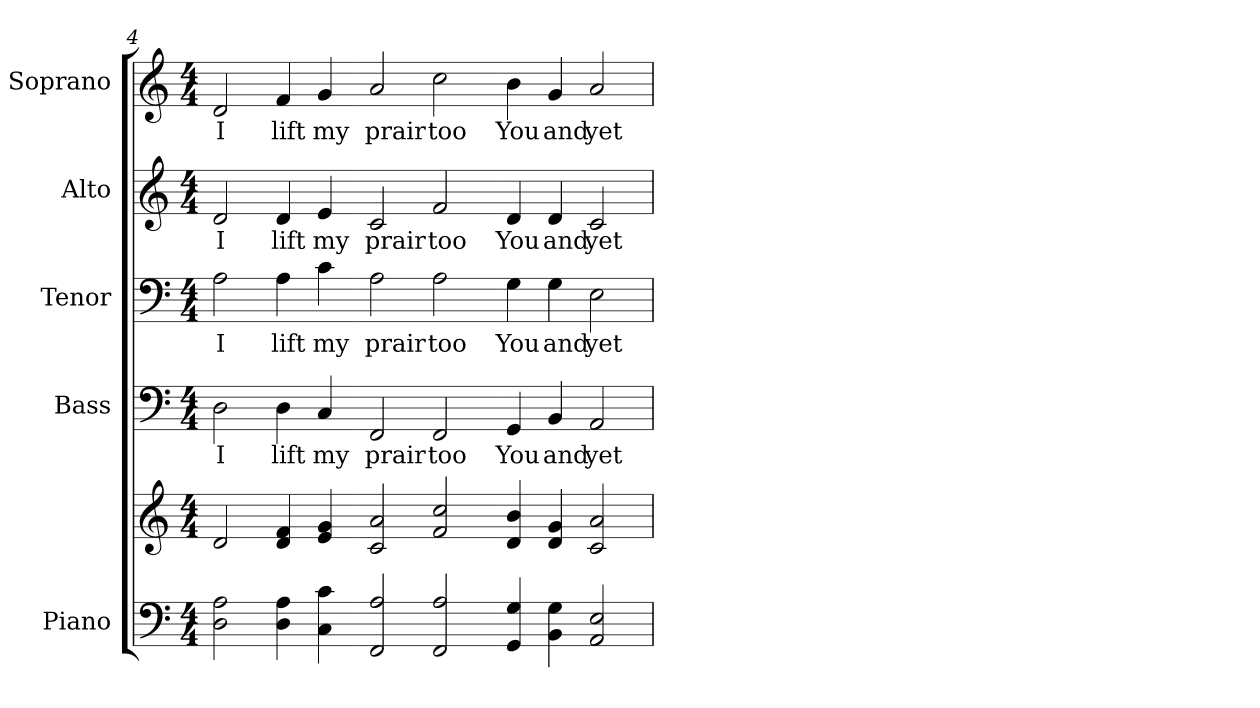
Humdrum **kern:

**kern	**kern	**kern	**text	**kern	**text	**kern	**text	**kern	**text
*part5	*part5	*part4	*part4	*part3	*part3	*part2	*part2	*part1	*part1
*staff6	*staff5	*staff4	*staff4	*staff3	*staff3	*staff2	*staff2	*staff1	*staff1
*I"Piano	*	*I"Bass	*	*I"Tenor	*	*I"Alto	*	*I"Soprano	*
*I'Pno.	*	*I'B.	*	*I'T.	*	*I'A.	*	*I'S.	*
*clefF4	*clefG2	*clefF4	*	*clefF4	*	*clefG2	*	*clefG2	*
*k[]	*k[]	*k[]	*	*k[]	*	*k[]	*	*k[]	*
*C:	*C:	*C:	*	*C:	*	*C:	*	*C:	*
*M4/4	*M4/4	*M4/4	*	*M4/4	*	*M4/4	*	*M4/4	*
=4	=4	=4	=4	=4	=4	=4	=4	=4	=4
!	!	!	!LO:LY:b:color=#000000	!	!	!	!	!	!
!	!	!	!	!	!LO:LY:b:color=#000000	!	!	!	!
!	!	!	!	!	!	!	!LO:LY:b:color=#000000	!	!
!	!	!	!	!	!	!	!	!	!LO:LY:b:color=#000000
2Di\ 2Ai	2di/	2Di\	I	2Ai\	I	2di/	I	2di/	I
!	!	!	!LO:LY:b:color=#000000	!	!	!	!	!	!
!	!	!	!	!	!LO:LY:b:color=#000000	!	!	!	!
!	!	!	!	!	!	!	!LO:LY:b:color=#000000	!	!
!	!	!	!	!	!	!	!	!	!LO:LY:b:color=#000000
4Di\ 4Ai	4di/ 4fi	4Di\	lift	4Ai\	lift	4di/	lift	4fi/	lift
!	!	!	!LO:LY:b:color=#000000	!	!	!	!	!	!
!	!	!	!	!	!LO:LY:b:color=#000000	!	!	!	!
!	!	!	!	!	!	!	!LO:LY:b:color=#000000	!	!
!	!	!	!	!	!	!	!	!	!LO:LY:b:color=#000000
4Ci\ 4ci	4ei/ 4gi	4Ci/	my	4ci\	my	4ei/	my	4gi/	my
=5-	=5-	=5-	=5-	=5-	=5-	=5-	=5-	=5-	=5-
!	!	!	!LO:LY:b:color=#000000	!	!	!	!	!	!
!	!	!	!	!	!LO:LY:b:color=#000000	!	!	!	!
!	!	!	!	!	!	!	!LO:LY:b:color=#000000	!	!
!	!	!	!	!	!	!	!	!	!LO:LY:b:color=#000000
2FFi/ 2Ai	2ci/ 2ai	2FFi/	prair	2Ai\	prair	2ci/	prair	2ai/	prair
!	!	!	!LO:LY:b:color=#000000	!	!	!	!	!	!
!	!	!	!	!	!LO:LY:b:color=#000000	!	!	!	!
!	!	!	!	!	!	!	!LO:LY:b:color=#000000	!	!
!	!	!	!	!	!	!	!	!	!LO:LY:b:color=#000000
2FFi/ 2Ai	2fi/ 2cci	2FFi/	too	2Ai\	too	2fi/	too	2cci\	too
=6-	=6-	=6-	=6-	=6-	=6-	=6-	=6-	=6-	=6-
!	!	!	!LO:LY:b:color=#000000	!	!	!	!	!	!
!	!	!	!	!	!LO:LY:b:color=#000000	!	!	!	!
!	!	!	!	!	!	!	!LO:LY:b:color=#000000	!	!
!	!	!	!	!	!	!	!	!	!LO:LY:b:color=#000000
4GGi/ 4Gi	4di/ 4bi	4GGi/	You	4Gi\	You	4di/	You	4bi\	You
!	!	!	!LO:LY:b:color=#000000	!	!	!	!	!	!
!	!	!	!	!	!LO:LY:b:color=#000000	!	!	!	!
!	!	!	!	!	!	!	!LO:LY:b:color=#000000	!	!
!	!	!	!	!	!	!	!	!	!LO:LY:b:color=#000000
4BBi\ 4Gi	4di/ 4gi	4BBi/	and	4Gi\	and	4di/	and	4gi/	and
!	!	!	!LO:LY:b:color=#000000	!	!	!	!	!	!
!	!	!	!	!	!LO:LY:b:color=#000000	!	!	!	!
!	!	!	!	!	!	!	!LO:LY:b:color=#000000	!	!
!	!	!	!	!	!	!	!	!	!LO:LY:b:color=#000000
2AAi/ 2Ei	2ci/ 2ai	2AAi/	yet	2Ei\	yet	2ci/	yet	2ai/	yet
=	=	=	=	=	=	=	=	=	=
*-	*-	*-	*-	*-	*-	*-	*-	*-	*-
